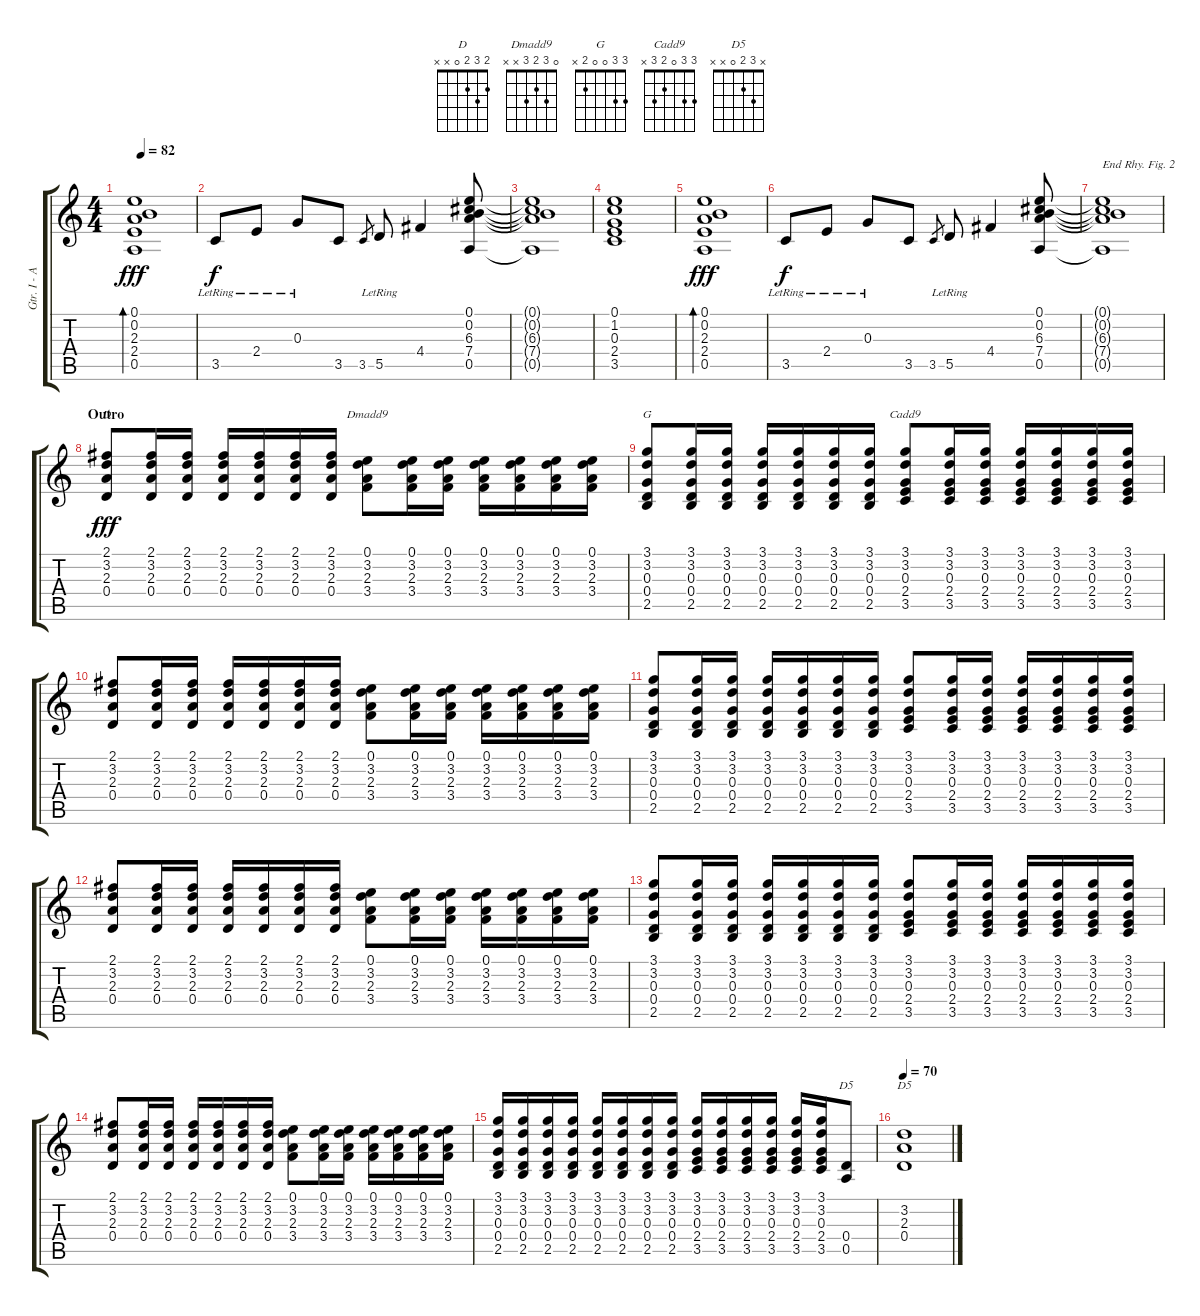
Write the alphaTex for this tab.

\track ("Gtr. I - Acoustic" "Gtr. I - A") {instrument acousticguitarsteel}
\staff {score tabs}
\tuning (E4 B3 G3 D3 A2 E2) {hide}
\chord ("D" 2 3 2 0 x x)
\chord ("Dmadd9" 0 3 2 3 x x)
\chord ("G" 3 3 0 0 2 x)
\chord ("Cadd9" 3 3 0 2 3 x)
\chord ("D5" x x x 0 0 x)
\chord ("D5" x 3 2 0 x x)
\ts (4 4)
\tempo 82
\clef g2
\ks c
(0.1 0.2 2.3 2.4 0.5).1{bd 120 dy fff} |
3.5{lr}.8{dy f} 2.4{lr}.8 0.3{lr}.8 3.5.8 3.5.8{gr} 5.5{lr}.8 4.4.4 (0.1 0.2 6.3 7.4 0.5).8 |
(0.1{t} 0.2{t} 6.3{t} 7.4{t} 0.5{t}).1 |
(0.1 1.2 0.3 2.4 3.5).1 |
(0.1 0.2 2.3 2.4 0.5).1{bd 120 dy fff} |
3.5{lr}.8{dy f} 2.4{lr}.8 0.3{lr}.8 3.5.8 3.5.8{gr} 5.5{lr}.8 4.4.4 (0.1 0.2 6.3 7.4 0.5).8 |
(0.1{t} 0.2{t} 6.3{t} 7.4{t} 0.5{t}).1{txt "End Rhy. Fig. 2"} |
\section ("" "Outro")
(2.1 3.2 2.3 0.4).8{ch "D" dy fff} (2.1 3.2 2.3 0.4).16 (2.1 3.2 2.3 0.4).16 (2.1 3.2 2.3 0.4).16 (2.1 3.2 2.3 0.4).16 (2.1 3.2 2.3 0.4).16 (2.1 3.2 2.3 0.4).16 (0.1 3.2 2.3 3.4).8{ch "Dmadd9"} (0.1 3.2 2.3 3.4).16 (0.1 3.2 2.3 3.4).16 (0.1 3.2 2.3 3.4).16 (0.1 3.2 2.3 3.4).16 (0.1 3.2 2.3 3.4).16 (0.1 3.2 2.3 3.4).16 |
(3.1 3.2 0.3 0.4 2.5).8{ch "G"} (3.1 3.2 0.3 0.4 2.5).16 (3.1 3.2 0.3 0.4 2.5).16 (3.1 3.2 0.3 0.4 2.5).16 (3.1 3.2 0.3 0.4 2.5).16 (3.1 3.2 0.3 0.4 2.5).16 (3.1 3.2 0.3 0.4 2.5).16 (3.1 3.2 0.3 2.4 3.5).8{ch "Cadd9"} (3.1 3.2 0.3 2.4 3.5).16 (3.1 3.2 0.3 2.4 3.5).16 (3.1 3.2 0.3 2.4 3.5).16 (3.1 3.2 0.3 2.4 3.5).16 (3.1 3.2 0.3 2.4 3.5).16 (3.1 3.2 0.3 2.4 3.5).16 |
(2.1 3.2 2.3 0.4).8 (2.1 3.2 2.3 0.4).16 (2.1 3.2 2.3 0.4).16 (2.1 3.2 2.3 0.4).16 (2.1 3.2 2.3 0.4).16 (2.1 3.2 2.3 0.4).16 (2.1 3.2 2.3 0.4).16 (0.1 3.2 2.3 3.4).8 (0.1 3.2 2.3 3.4).16 (0.1 3.2 2.3 3.4).16 (0.1 3.2 2.3 3.4).16 (0.1 3.2 2.3 3.4).16 (0.1 3.2 2.3 3.4).16 (0.1 3.2 2.3 3.4).16 |
(3.1 3.2 0.3 0.4 2.5).8 (3.1 3.2 0.3 0.4 2.5).16 (3.1 3.2 0.3 0.4 2.5).16 (3.1 3.2 0.3 0.4 2.5).16 (3.1 3.2 0.3 0.4 2.5).16 (3.1 3.2 0.3 0.4 2.5).16 (3.1 3.2 0.3 0.4 2.5).16 (3.1 3.2 0.3 2.4 3.5).8 (3.1 3.2 0.3 2.4 3.5).16 (3.1 3.2 0.3 2.4 3.5).16 (3.1 3.2 0.3 2.4 3.5).16 (3.1 3.2 0.3 2.4 3.5).16 (3.1 3.2 0.3 2.4 3.5).16 (3.1 3.2 0.3 2.4 3.5).16 |
(2.1 3.2 2.3 0.4).8 (2.1 3.2 2.3 0.4).16 (2.1 3.2 2.3 0.4).16 (2.1 3.2 2.3 0.4).16 (2.1 3.2 2.3 0.4).16 (2.1 3.2 2.3 0.4).16 (2.1 3.2 2.3 0.4).16 (0.1 3.2 2.3 3.4).8 (0.1 3.2 2.3 3.4).16 (0.1 3.2 2.3 3.4).16 (0.1 3.2 2.3 3.4).16 (0.1 3.2 2.3 3.4).16 (0.1 3.2 2.3 3.4).16 (0.1 3.2 2.3 3.4).16 |
(3.1 3.2 0.3 0.4 2.5).8 (3.1 3.2 0.3 0.4 2.5).16 (3.1 3.2 0.3 0.4 2.5).16 (3.1 3.2 0.3 0.4 2.5).16 (3.1 3.2 0.3 0.4 2.5).16 (3.1 3.2 0.3 0.4 2.5).16 (3.1 3.2 0.3 0.4 2.5).16 (3.1 3.2 0.3 2.4 3.5).8 (3.1 3.2 0.3 2.4 3.5).16 (3.1 3.2 0.3 2.4 3.5).16 (3.1 3.2 0.3 2.4 3.5).16 (3.1 3.2 0.3 2.4 3.5).16 (3.1 3.2 0.3 2.4 3.5).16 (3.1 3.2 0.3 2.4 3.5).16 |
(2.1 3.2 2.3 0.4).8 (2.1 3.2 2.3 0.4).16 (2.1 3.2 2.3 0.4).16 (2.1 3.2 2.3 0.4).16 (2.1 3.2 2.3 0.4).16 (2.1 3.2 2.3 0.4).16 (2.1 3.2 2.3 0.4).16 (0.1 3.2 2.3 3.4).8 (0.1 3.2 2.3 3.4).16 (0.1 3.2 2.3 3.4).16 (0.1 3.2 2.3 3.4).16 (0.1 3.2 2.3 3.4).16 (0.1 3.2 2.3 3.4).16 (0.1 3.2 2.3 3.4).16 |
(3.1 3.2 0.3 0.4 2.5).16 (3.1 3.2 0.3 0.4 2.5).16 (3.1 3.2 0.3 0.4 2.5).16 (3.1 3.2 0.3 0.4 2.5).16 (3.1 3.2 0.3 0.4 2.5).16 (3.1 3.2 0.3 0.4 2.5).16 (3.1 3.2 0.3 0.4 2.5).16 (3.1 3.2 0.3 0.4 2.5).16 (3.1 3.2 0.3 2.4 3.5).16 (3.1 3.2 0.3 2.4 3.5).16 (3.1 3.2 0.3 2.4 3.5).16 (3.1 3.2 0.3 2.4 3.5).16 (3.1 3.2 0.3 2.4 3.5).16 (3.1 3.2 0.3 2.4 3.5).16 (0.4 0.5).8{ch "D5"} |
\tempo 70
(3.2 2.3 0.4).1{ch "D5"}
